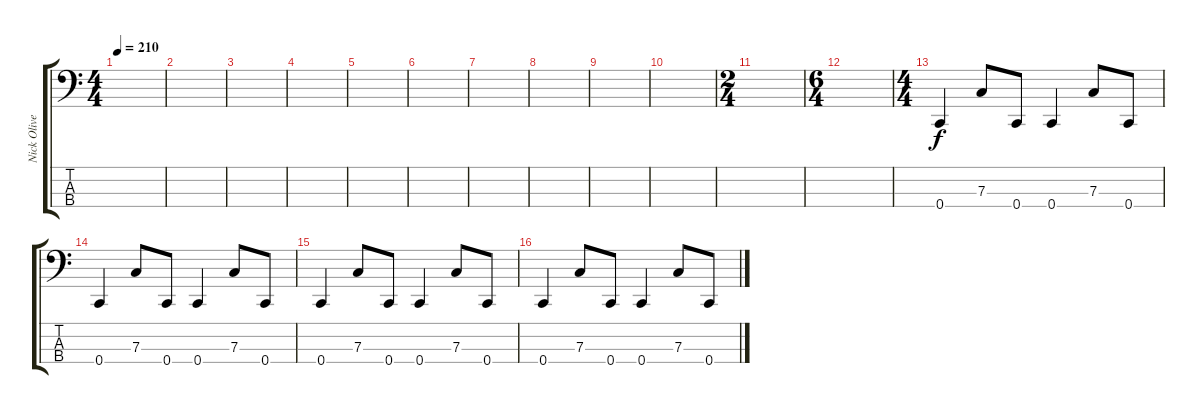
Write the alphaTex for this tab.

\track ("Nick Oliveri" "Nick Olive") {instrument electricbasspick}
\staff {score tabs}
\tuning (Eb2 Bb1 F1 C1) {hide}
\ts (4 4)
\tempo 210
\clef f4
\ks c
|
|
|
|
|
|
|
|
|
|
\ts (2 4)
|
\ts (6 4)
|
\ts (4 4)
0.4.4 7.3.8 0.4.8 0.4.4 7.3.8 0.4.8 |
0.4.4 7.3.8 0.4.8 0.4.4 7.3.8 0.4.8 |
0.4.4 7.3.8 0.4.8 0.4.4 7.3.8 0.4.8 |
0.4.4 7.3.8 0.4.8 0.4.4 7.3.8 0.4.8
